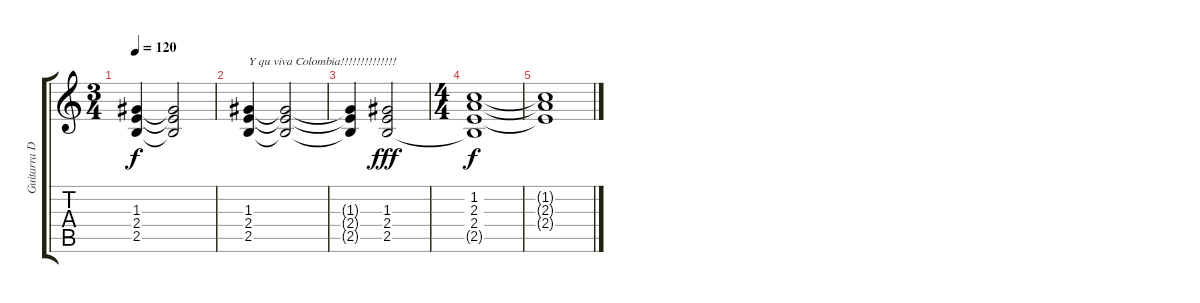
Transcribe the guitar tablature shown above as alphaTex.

\track ("Guitarra Distorsionada \"Opcional\"" "Guitarra D") {instrument distortionguitar}
\staff {score tabs}
\tuning (E4 B3 G3 D3 A2 E2) {hide}
\ts (3 4)
\tempo 120
\clef g2
\ks c
(1.3 2.4 2.5).4{dy f} (1.3{t} 2.4{t} 2.5{t}).2 |
(1.3 2.4 2.5).4{txt "Y qu viva Colombia!!!!!!!!!!!!!!"} (1.3{t} 2.4{t} 2.5{t}).2 |
(1.3{t} 2.4{t} 2.5{t}).4 (1.3 2.4 2.5).2{dy fff} |
\ts (4 4)
(1.2 2.3 2.4 2.5{t}).1{dy f} |
(1.2{t} 2.3{t} 2.4{t}).1
